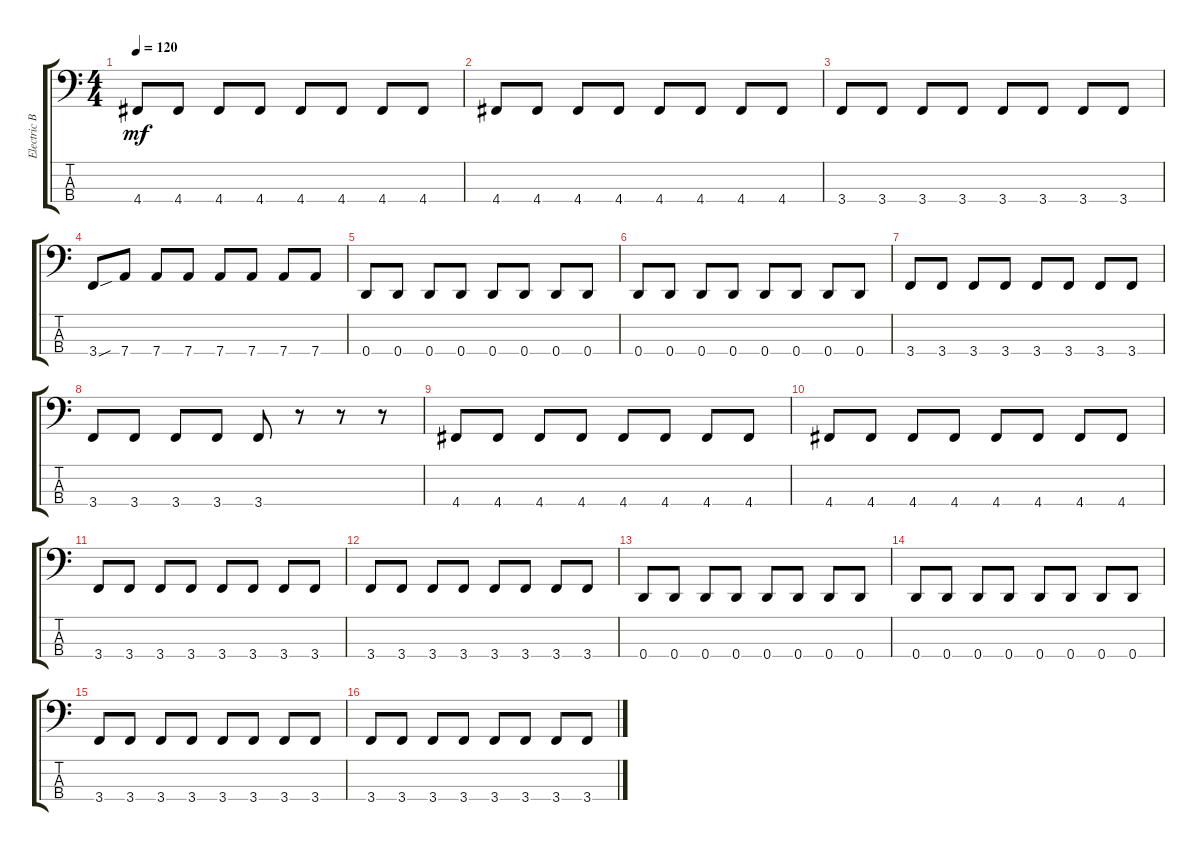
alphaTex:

\track ("Electric Bass" "Electric B") {instrument electricbassfinger}
\staff {score tabs}
\tuning (F2 C2 G1 D1) {hide}
\ts (4 4)
\tempo 120
\clef f4
\ks c
4.4.8{dy mf} 4.4.8 4.4.8 4.4.8 4.4.8 4.4.8 4.4.8 4.4.8 |
4.4.8 4.4.8 4.4.8 4.4.8 4.4.8 4.4.8 4.4.8 4.4.8 |
3.4.8 3.4.8 3.4.8 3.4.8 3.4.8 3.4.8 3.4.8 3.4.8 |
3.4{sou}.8 7.4.8 7.4.8 7.4.8 7.4.8 7.4.8 7.4.8 7.4.8 |
0.4.8 0.4.8 0.4.8 0.4.8 0.4.8 0.4.8 0.4.8 0.4.8 |
0.4.8 0.4.8 0.4.8 0.4.8 0.4.8 0.4.8 0.4.8 0.4.8 |
3.4.8 3.4.8 3.4.8 3.4.8 3.4.8 3.4.8 3.4.8 3.4.8 |
3.4.8 3.4.8 3.4.8 3.4.8 3.4.8 r.8 r.8 r.8 |
4.4.8 4.4.8 4.4.8 4.4.8 4.4.8 4.4.8 4.4.8 4.4.8 |
4.4.8 4.4.8 4.4.8 4.4.8 4.4.8 4.4.8 4.4.8 4.4.8 |
3.4.8 3.4.8 3.4.8 3.4.8 3.4.8 3.4.8 3.4.8 3.4.8 |
3.4.8 3.4.8 3.4.8 3.4.8 3.4.8 3.4.8 3.4.8 3.4.8 |
0.4.8 0.4.8 0.4.8 0.4.8 0.4.8 0.4.8 0.4.8 0.4.8 |
0.4.8 0.4.8 0.4.8 0.4.8 0.4.8 0.4.8 0.4.8 0.4.8 |
3.4.8 3.4.8 3.4.8 3.4.8 3.4.8 3.4.8 3.4.8 3.4.8 |
3.4.8 3.4.8 3.4.8 3.4.8 3.4.8 3.4.8 3.4.8 3.4.8
